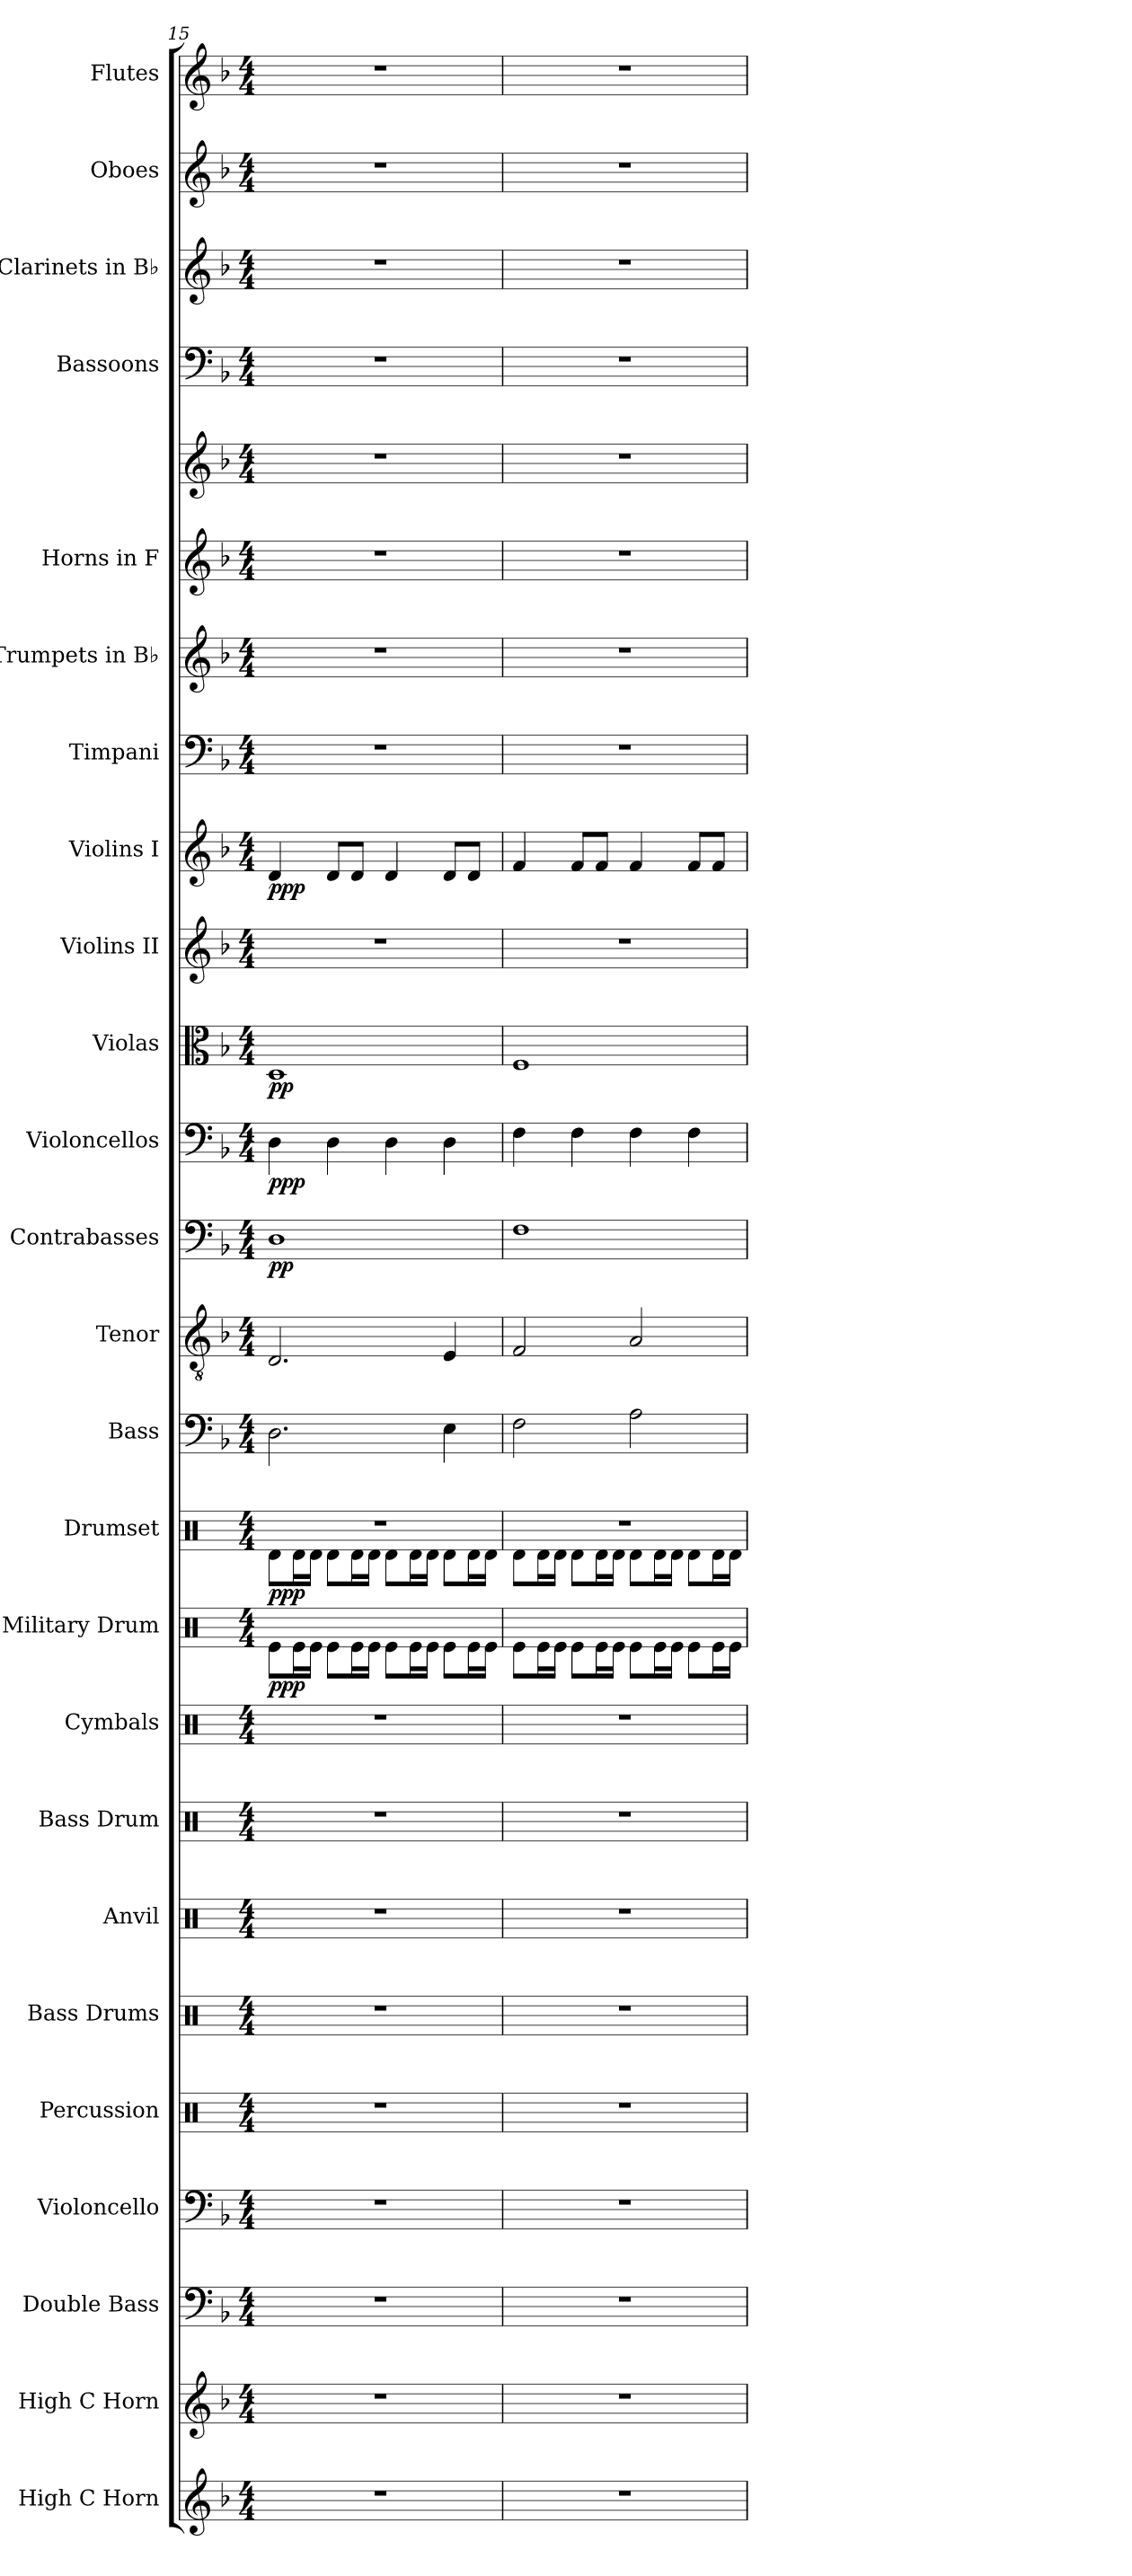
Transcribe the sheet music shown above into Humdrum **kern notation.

**kern	**kern	**kern	**kern	**kern	**kern	**kern	**kern	**kern	**kern	**dynam	**kern	**dynam	**kern	**kern	**kern	**dynam	**kern	**dynam	**kern	**dynam	**kern	**kern	**dynam	**kern	**kern	**kern	**kern	**kern	**kern	**kern	**kern
*part25	*part24	*part23	*part22	*part21	*part20	*part19	*part18	*part17	*part16	*part16	*part15	*part15	*part14	*part13	*part12	*part12	*part11	*part11	*part10	*part10	*part9	*part8	*part8	*part7	*part6	*part5	*part5	*part4	*part3	*part2	*part1
*staff26	*staff25	*staff24	*staff23	*staff22	*staff21	*staff20	*staff19	*staff18	*staff17	*staff17	*staff16	*staff16	*staff15	*staff14	*staff13	*staff13	*staff12	*staff12	*staff11	*staff11	*staff10	*staff9	*staff9	*staff8	*staff7	*staff6	*staff5	*staff4	*staff3	*staff2	*staff1
*I"High C Horn	*I"High C Horn	*I"Double Bass	*I"Violoncello	*I"Percussion	*I"Bass Drums	*I"Anvil	*I"Bass Drum	*I"Cymbals	*I"Military Drum	*	*I"Drumset	*	*I"Bass	*I"Tenor	*I"Contrabasses	*	*I"Violoncellos	*	*I"Violas	*	*I"Violins II	*I"Violins I	*	*I"Timpani	*I"Trumpets in B♭	*I"Horns in F	*	*I"Bassoons	*I"Clarinets in B♭	*I"Oboes	*I"Flutes
*I'H. C Hn.	*I'H. C Hn.	*I'Db.	*I'Vc.	*I'Perc.	*I'B.D.	*I'Anv.	*I'B. Dr.	*I'Cym.	*I'Mil. Dr.	*	*I'Drs.	*	*I'B.	*I'T.	*I'Cb.	*	*I'Vc.	*	*I'Vla.	*	*I'Vln. II	*I'Vln. I	*	*I'Timp.	*	*	*	*I'Bsn.	*	*I'Ob.	*I'Fl.
*clefG2	*clefG2	*clefF4	*clefF4	*clefX	*clefX	*clefX	*clefX	*clefX	*clefX	*	*clefX	*	*clefF4	*clefGv2	*clefF4	*	*clefF4	*	*clefC3	*	*clefG2	*clefG2	*	*clefF4	*clefG2	*clefG2	*clefG2	*clefF4	*clefG2	*clefG2	*clefG2
*ITrd7c12	*ITrd7c12	*ITrd7c12	*	*	*	*	*	*	*	*	*	*	*	*	*ITrd7c12	*	*	*	*	*	*	*	*	*	*ITrd1c2	*ITrd4c7	*ITrd4c7	*	*ITrd1c2	*	*
*k[b-]	*k[b-]	*k[b-]	*k[b-]	*k[]	*k[]	*k[]	*k[]	*k[]	*k[]	*	*k[]	*	*k[b-]	*k[b-]	*k[b-]	*	*k[b-]	*	*k[b-]	*	*k[b-]	*k[b-]	*	*k[b-]	*k[b-e-a-]	*k[b-e-]	*k[b-e-]	*k[b-]	*k[b-e-a-]	*k[b-]	*k[b-]
*M4/4	*M4/4	*M4/4	*M4/4	*M4/4	*M4/4	*M4/4	*M4/4	*M4/4	*M4/4	*	*M4/4	*	*M4/4	*M4/4	*M4/4	*	*M4/4	*	*M4/4	*	*M4/4	*M4/4	*	*M4/4	*M4/4	*M4/4	*M4/4	*M4/4	*M4/4	*M4/4	*M4/4
=15	=15	=15	=15	=15	=15	=15	=15	=15	=15	=15	=15	=15	=15	=15	=15	=15	=15	=15	=15	=15	=15	=15	=15	=15	=15	=15	=15	=15	=15	=15	=15
*	*	*	*	*	*	*	*	*	*	*	*^	*	*	*	*	*	*	*	*	*	*	*	*	*	*	*	*	*	*	*	*
!	!	!	!	!	!	!	!	!	!	!LO:DY:b	!	!	!LO:DY:b	!	!	!	!LO:DY:b	!	!LO:DY:b	!	!LO:DY:b	!	!	!LO:DY:b	!	!	!	!	!	!	!	!
1r	1r	1r	1r	1r	1r	1r	1r	1r	8Re\L	ppp	1r	8Rd\L	ppp	2.D\	2.D/	1DD	pp	4D\	ppp	1D	pp	1r	4d/	ppp	1r	1r	1r	1r	1r	1r	1r	1r
.	.	.	.	.	.	.	.	.	16Re\L	.	.	16Rd\L	.	.	.	.	.	.	.	.	.	.	.	.	.	.	.	.	.	.	.	.
.	.	.	.	.	.	.	.	.	16Re\JJ	.	.	16Rd\JJ	.	.	.	.	.	.	.	.	.	.	.	.	.	.	.	.	.	.	.	.
.	.	.	.	.	.	.	.	.	8Re\L	.	.	8Rd\L	.	.	.	.	.	4D\	.	.	.	.	8d/L	.	.	.	.	.	.	.	.	.
.	.	.	.	.	.	.	.	.	16Re\L	.	.	16Rd\L	.	.	.	.	.	.	.	.	.	.	8d/J	.	.	.	.	.	.	.	.	.
.	.	.	.	.	.	.	.	.	16Re\JJ	.	.	16Rd\JJ	.	.	.	.	.	.	.	.	.	.	.	.	.	.	.	.	.	.	.	.
.	.	.	.	.	.	.	.	.	8Re\L	.	.	8Rd\L	.	.	.	.	.	4D\	.	.	.	.	4d/	.	.	.	.	.	.	.	.	.
.	.	.	.	.	.	.	.	.	16Re\L	.	.	16Rd\L	.	.	.	.	.	.	.	.	.	.	.	.	.	.	.	.	.	.	.	.
.	.	.	.	.	.	.	.	.	16Re\JJ	.	.	16Rd\JJ	.	.	.	.	.	.	.	.	.	.	.	.	.	.	.	.	.	.	.	.
.	.	.	.	.	.	.	.	.	8Re\L	.	.	8Rd\L	.	4E\	4E/	.	.	4D\	.	.	.	.	8d/L	.	.	.	.	.	.	.	.	.
.	.	.	.	.	.	.	.	.	16Re\L	.	.	16Rd\L	.	.	.	.	.	.	.	.	.	.	8d/J	.	.	.	.	.	.	.	.	.
.	.	.	.	.	.	.	.	.	16Re\JJ	.	.	16Rd\JJ	.	.	.	.	.	.	.	.	.	.	.	.	.	.	.	.	.	.	.	.
!!LO:PB:g=z
=16	=16	=16	=16	=16	=16	=16	=16	=16	=16	=16	=16	=16	=16	=16	=16	=16	=16	=16	=16	=16	=16	=16	=16	=16	=16	=16	=16	=16	=16	=16	=16	=16
1r	1r	1r	1r	1r	1r	1r	1r	1r	8Re\L	.	1r	8Rd\L	.	2F\	2F/	1FF	.	4F\	.	1F	.	1r	4f/	.	1r	1r	1r	1r	1r	1r	1r	1r
.	.	.	.	.	.	.	.	.	16Re\L	.	.	16Rd\L	.	.	.	.	.	.	.	.	.	.	.	.	.	.	.	.	.	.	.	.
.	.	.	.	.	.	.	.	.	16Re\JJ	.	.	16Rd\JJ	.	.	.	.	.	.	.	.	.	.	.	.	.	.	.	.	.	.	.	.
.	.	.	.	.	.	.	.	.	8Re\L	.	.	8Rd\L	.	.	.	.	.	4F\	.	.	.	.	8f/L	.	.	.	.	.	.	.	.	.
.	.	.	.	.	.	.	.	.	16Re\L	.	.	16Rd\L	.	.	.	.	.	.	.	.	.	.	8f/J	.	.	.	.	.	.	.	.	.
.	.	.	.	.	.	.	.	.	16Re\JJ	.	.	16Rd\JJ	.	.	.	.	.	.	.	.	.	.	.	.	.	.	.	.	.	.	.	.
.	.	.	.	.	.	.	.	.	8Re\L	.	.	8Rd\L	.	2A\	2A/	.	.	4F\	.	.	.	.	4f/	.	.	.	.	.	.	.	.	.
.	.	.	.	.	.	.	.	.	16Re\L	.	.	16Rd\L	.	.	.	.	.	.	.	.	.	.	.	.	.	.	.	.	.	.	.	.
.	.	.	.	.	.	.	.	.	16Re\JJ	.	.	16Rd\JJ	.	.	.	.	.	.	.	.	.	.	.	.	.	.	.	.	.	.	.	.
.	.	.	.	.	.	.	.	.	8Re\L	.	.	8Rd\L	.	.	.	.	.	4F\	.	.	.	.	8f/L	.	.	.	.	.	.	.	.	.
.	.	.	.	.	.	.	.	.	16Re\L	.	.	16Rd\L	.	.	.	.	.	.	.	.	.	.	8f/J	.	.	.	.	.	.	.	.	.
.	.	.	.	.	.	.	.	.	16Re\JJ	.	.	16Rd\JJ	.	.	.	.	.	.	.	.	.	.	.	.	.	.	.	.	.	.	.	.
*	*	*	*	*	*	*	*	*	*	*	*v	*v	*	*	*	*	*	*	*	*	*	*	*	*	*	*	*	*	*	*	*	*
=	=	=	=	=	=	=	=	=	=	=	=	=	=	=	=	=	=	=	=	=	=	=	=	=	=	=	=	=	=	=	=
*-	*-	*-	*-	*-	*-	*-	*-	*-	*-	*-	*-	*-	*-	*-	*-	*-	*-	*-	*-	*-	*-	*-	*-	*-	*-	*-	*-	*-	*-	*-	*-
